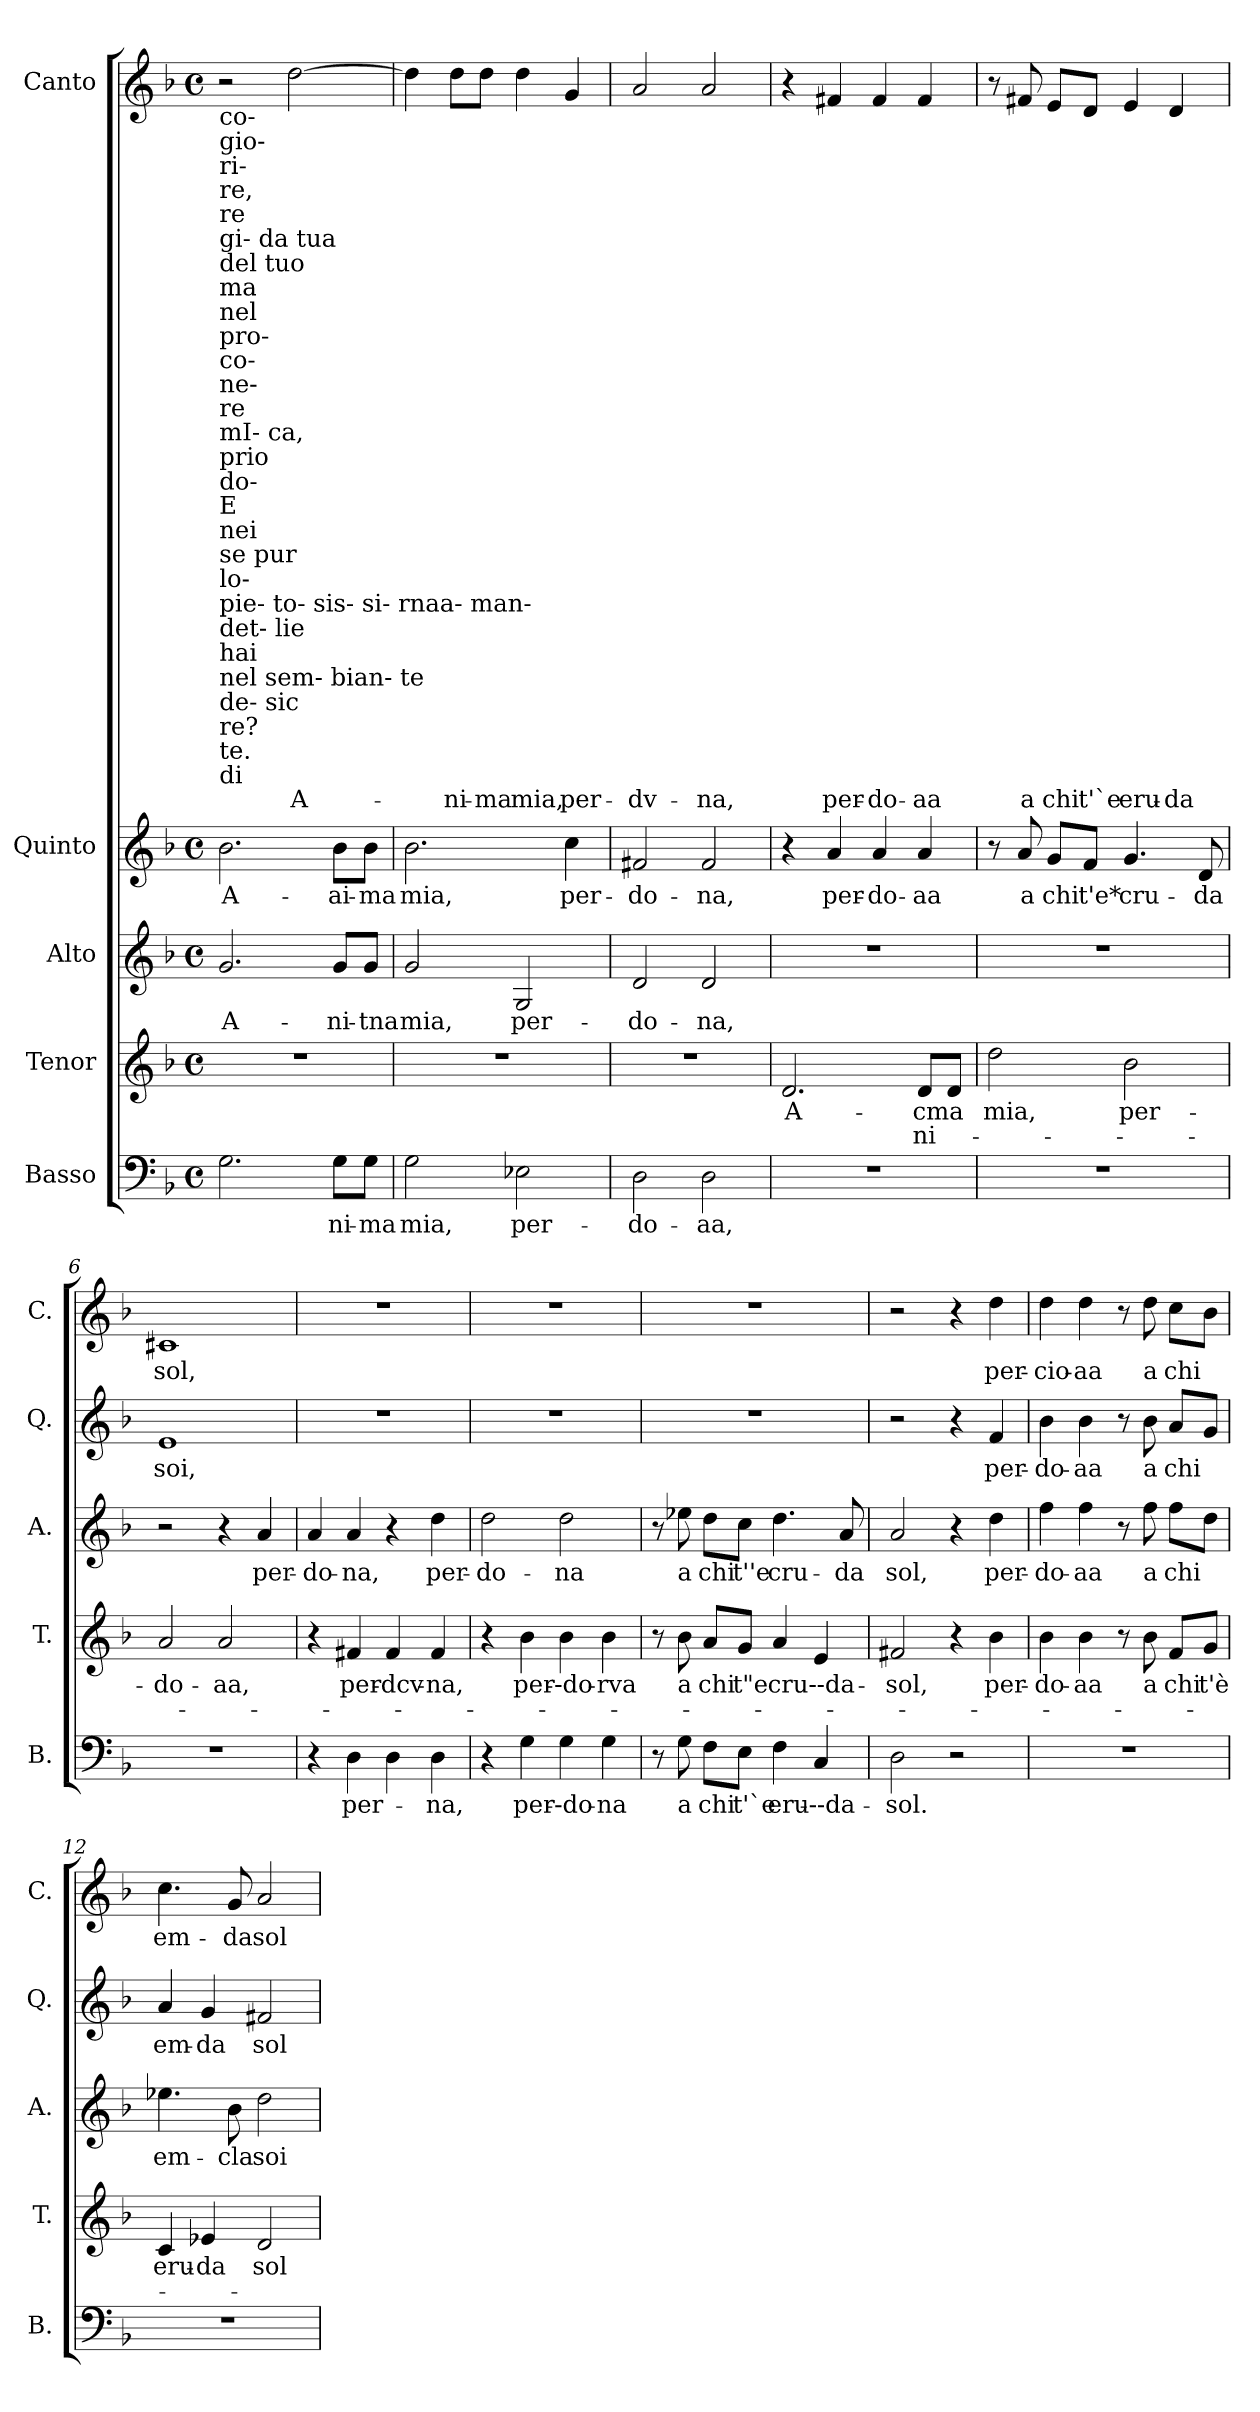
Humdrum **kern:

**kern	**text	**kern	**text	**text	**kern	**text	**kern	**text	**kern	**text
*part5	*part5	*part4	*part4	*part4	*part3	*part3	*part2	*part2	*part1	*part1
*staff5	*staff5	*staff4	*staff4	*staff4	*staff3	*staff3	*staff2	*staff2	*staff1	*staff1
*I"Basso	*	*I"Tenor	*	*	*I"Alto	*	*I"Quinto	*	*I"Canto	*
*I'B.	*	*I'T.	*	*	*I'A.	*	*I'Q.	*	*I'C.	*
*clefF4	*	*clefG2	*	*	*clefG2	*	*clefG2	*	*clefG2	*
*k[b-]	*	*k[b-]	*	*	*k[b-]	*	*k[b-]	*	*k[b-]	*
*F:	*	*F:	*	*	*F:	*	*F:	*	*F:	*
*M4/4	*	*M4/4	*	*	*M4/4	*	*M4/4	*	*M4/4	*
*met(c)	*	*met(c)	*	*	*met(c)	*	*met(c)	*	*met(c)	*
=1	=1	=1	=1	=1	=1	=1	=1	=1	=1	=1
!	!	!	!	!	!	!	!	!	!LO:TX:b:t=co-	!
!	!	!	!	!	!	!	!	!	!LO:TX:b:t=gio-	!
!	!	!	!	!	!	!	!	!	!LO:TX:b:t=ri-	!
!	!	!	!	!	!	!	!	!	!LO:TX:b:t=re,	!
!	!	!	!	!	!	!	!	!	!LO:TX:b:t=re	!
!	!	!	!	!	!	!	!	!	!LO:TX:b:t=gi- da tua	!
!	!	!	!	!	!	!	!	!	!LO:TX:b:t=del tuo	!
!	!	!	!	!	!	!	!	!	!LO:TX:b:t=ma	!
!	!	!	!	!	!	!	!	!	!LO:TX:b:t=nel	!
!	!	!	!	!	!	!	!	!	!LO:TX:b:t=pro-	!
!	!	!	!	!	!	!	!	!	!LO:TX:b:t=co-	!
!	!	!	!	!	!	!	!	!	!LO:TX:b:t=ne-	!
!	!	!	!	!	!	!	!	!	!LO:TX:b:t=re	!
!	!	!	!	!	!	!	!	!	!LO:TX:b:t=mI- ca,	!
!	!	!	!	!	!	!	!	!	!LO:TX:b:t=prio	!
!	!	!	!	!	!	!	!	!	!LO:TX:b:t=do-	!
!	!	!	!	!	!	!	!	!	!LO:TX:b:t=E	!
!	!	!	!	!	!	!	!	!	!LO:TX:b:t=nei	!
!	!	!	!	!	!	!	!	!	!LO:TX:b:t=se pur	!
!	!	!	!	!	!	!	!	!	!LO:TX:b:t=lo-	!
!	!	!	!	!	!	!	!	!	!LO:TX:b:t=pie- to- sis- si- rnaa- man-	!
!	!	!	!	!	!	!	!	!	!LO:TX:b:t=det- lie	!
!	!	!	!	!	!	!	!	!	!LO:TX:b:t=hai	!
!	!	!	!	!	!	!	!	!	!LO:TX:b:t=nel sem- bian- te	!
!	!	!	!	!	!	!	!	!	!LO:TX:b:t=de- sic	!
!	!	!	!	!	!	!	!	!	!LO:TX:b:t=re?	!
!	!	!	!	!	!	!	!	!	!LO:TX:b:t=te.	!
!	!	!	!	!	!	!	!	!	!LO:TX:b:t=di	!
!	!	!	!	!	!	!LO:LY:b	!	!LO:LY:b	!	!
2.G\	.	1r	.	.	2.g/	-A-	2.b-\	-A-	2r	.
!	!	!	!	!	!	!	!	!	!	!LO:LY:b
.	.	.	.	.	.	.	.	.	[2dd\	-A-
!	!LO:LY:b	!	!	!	!	!LO:LY:b	!	!LO:LY:b	!	!
8G\L	-ni-	.	.	.	8g/L	-ni-	8b-\L	-ai-	.	.
!	!LO:LY:b	!	!	!	!	!LO:LY:b	!	!LO:LY:b	!	!
8G\J	-ma	.	.	.	8g/J	-tna	8b-\J	-ma	.	.
=2	=2	=2	=2	=2	=2	=2	=2	=2	=2	=2
!	!LO:LY:b	!	!	!	!	!LO:LY:b	!	!LO:LY:b	!	!
2G\	-mia,	1r	.	.	2g/	-mia,	2.b-\	-mia,	4dd\]	.
!	!	!	!	!	!	!	!	!	!	!LO:LY:b
.	.	.	.	.	.	.	.	.	8dd\L	-ni-
!	!	!	!	!	!	!	!	!	!	!LO:LY:b
.	.	.	.	.	.	.	.	.	8dd\J	-ma
!	!LO:LY:b	!	!	!	!	!LO:LY:b	!	!	!	!LO:LY:b
2E-X\	-per-	.	.	.	2G/	-per-	.	.	4dd\	-mia,
!	!	!	!	!	!	!	!	!LO:LY:b	!	!LO:LY:b
.	.	.	.	.	.	.	4cc\	-per-	4g/	-per-
=3	=3	=3	=3	=3	=3	=3	=3	=3	=3	=3
!	!LO:LY:b	!	!	!	!	!LO:LY:b	!	!LO:LY:b	!	!LO:LY:b
2D\	-do-	1r	.	.	2d/	-do-	2f#X/	-do-	2a/	-dv-
!	!LO:LY:b	!	!	!	!	!LO:LY:b	!	!LO:LY:b	!	!LO:LY:b
2D\	-aa,	.	.	.	2d/	-na,	2f#/	-na,	2a/	-na,
=4	=4	=4	=4	=4	=4	=4	=4	=4	=4	=4
!	!	!	!LO:LY:b	!	!	!	!	!	!	!
1r	.	2.d/	-A-	.	1r	.	4r	.	4r	.
!	!	!	!	!	!	!	!	!LO:LY:b	!	!LO:LY:b
.	.	.	.	.	.	.	4a/	-per-	4f#X/	-per-
!	!	!	!	!	!	!	!	!LO:LY:b	!	!LO:LY:b
.	.	.	.	.	.	.	4a/	-do-	4f#/	-do-
!	!	!	!LO:LY:b	!LO:LY:b	!	!	!	!LO:LY:b	!	!LO:LY:b
.	.	8d/L	-cma	-ni-	.	.	4a/	-aa	4f#/	-aa
.	.	8d/J	.	.	.	.	.	.	.	.
=5	=5	=5	=5	=5	=5	=5	=5	=5	=5	=5
!	!	!	!LO:LY:b	!	!	!	!	!	!	!
1r	.	2dd\	-mia,	.	1r	.	8r	.	8r	.
!	!	!	!	!	!	!	!	!LO:LY:b	!	!LO:LY:b
.	.	.	.	.	.	.	8a/	-a	8f#X/	-a
!	!	!	!	!	!	!	!	!LO:LY:b	!	!LO:LY:b
.	.	.	.	.	.	.	8g/L	-chi	8e/L	-chi
!	!	!	!	!	!	!	!	!LO:LY:b	!	!LO:LY:b
.	.	.	.	.	.	.	8f/J	-t'e*	8d/J	-t'`e
!	!	!	!LO:LY:b	!	!	!	!	!LO:LY:b	!	!LO:LY:b
.	.	2b-\	-per-	.	.	.	4.g/	-cru-	4e/	-eru-
!	!	!	!	!	!	!	!	!	!	!LO:LY:b
.	.	.	.	.	.	.	.	.	4d/	-da
!	!	!	!	!	!	!	!	!LO:LY:b	!	!
.	.	.	.	.	.	.	8d/	-da	.	.
=6	=6	=6	=6	=6	=6	=6	=6	=6	=6	=6
!	!	!	!LO:LY:b	!	!	!	!	!LO:LY:b	!	!LO:LY:b
1r	.	2a/	-do-	.	2r	.	1e	-soi,	1c#X	-sol,
!	!	!	!LO:LY:b	!	!	!	!	!	!	!
.	.	2a/	-aa,	.	4r	.	.	.	.	.
!	!	!	!	!	!	!LO:LY:b	!	!	!	!
.	.	.	.	.	4a/	-per-	.	.	.	.
!!LO:LB:g=z
=7	=7	=7	=7	=7	=7	=7	=7	=7	=7	=7
!	!	!	!	!	!	!LO:LY:b	!	!	!	!
4r	.	4r	.	.	4a/	-do--	1r	.	1r	.
!	!LO:LY:b	!	!LO:LY:b	!	!	!LO:LY:b	!	!	!	!
4D\	-per-	4f#X/	-per--	.	4a/	-na,	.	.	.	.
!	!	!	!LO:LY:b	!	!	!	!	!	!	!
4D\	.	4f#/	-dcv-	.	4r	.	.	.	.	.
!	!LO:LY:b	!	!LO:LY:b	!	!	!LO:LY:b	!	!	!	!
4D\	-na,	4f#/	-na,	.	4dd\	-per-	.	.	.	.
=8	=8	=8	=8	=8	=8	=8	=8	=8	=8	=8
!	!	!	!	!	!	!LO:LY:b	!	!	!	!
4r	.	4r	.	.	2dd\	-do-	1r	.	1r	.
!	!LO:LY:b	!	!LO:LY:b	!	!	!	!	!	!	!
4G\	-per-	4b-\	-per-	.	.	.	.	.	.	.
!	!LO:LY:b	!	!LO:LY:b	!	!	!LO:LY:b	!	!	!	!
4G\	--do-	4b-\	--do-	.	2dd\	-na	.	.	.	.
!	!LO:LY:b	!	!LO:LY:b	!	!	!	!	!	!	!
4G\	-na	4b-\	-rva	.	.	.	.	.	.	.
=9	=9	=9	=9	=9	=9	=9	=9	=9	=9	=9
8r	.	8r	.	.	8r	.	1r	.	1r	.
!	!LO:LY:b	!	!LO:LY:b	!	!	!LO:LY:b	!	!	!	!
8G\	-a	8b-\	-a	.	8ee-X\	-a	.	.	.	.
!	!LO:LY:b	!	!LO:LY:b	!	!	!LO:LY:b	!	!	!	!
8F\L	-chi	8a/L	-chi	.	8dd\L	-chi	.	.	.	.
!	!LO:LY:b	!	!LO:LY:b	!	!	!LO:LY:b	!	!	!	!
8E\J	-t'`e	8g/J	-t"e	.	8cc\J	-t''e	.	.	.	.
!	!LO:LY:b	!	!LO:LY:b	!	!	!LO:LY:b	!	!	!	!
4F\	-eru-	4a/	-cru--da-	.	4.dd\	-cru-	.	.	.	.
!	!LO:LY:b	!	!	!	!	!	!	!	!	!
4C/	---da-	4e/	.	.	.	.	.	.	.	.
!	!	!	!	!	!	!LO:LY:b	!	!	!	!
.	.	.	.	.	8a/	-da	.	.	.	.
=10	=10	=10	=10	=10	=10	=10	=10	=10	=10	=10
!	!LO:LY:b	!	!LO:LY:b	!	!	!LO:LY:b	!	!	!	!
2D\	-sol.	2f#X/	-sol,	.	2a/	-sol,	2r	.	2r	.
2r	.	4r	.	.	4r	.	4r	.	4r	.
!	!	!	!LO:LY:b	!	!	!LO:LY:b	!	!LO:LY:b	!	!LO:LY:b
.	.	4b-\	-per-	.	4dd\	-per-	4f/	-per-	4dd\	-per-
=11	=11	=11	=11	=11	=11	=11	=11	=11	=11	=11
!	!	!	!LO:LY:b	!	!	!LO:LY:b	!	!LO:LY:b	!	!LO:LY:b
1r	.	4b-\	-do-	.	4ff\	-do-	4b-\	-do-	4dd\	-cio-
!	!	!	!LO:LY:b	!	!	!LO:LY:b	!	!LO:LY:b	!	!LO:LY:b
.	.	4b-\	-aa	.	4ff\	-aa	4b-\	-aa	4dd\	-aa
.	.	8r	.	.	8r	.	8r	.	8r	.
!	!	!	!LO:LY:b	!	!	!LO:LY:b	!	!LO:LY:b	!	!LO:LY:b
.	.	8b-\	-a	.	8ff\	-a	8b-\	-a	8dd\	-a
!	!	!	!LO:LY:b	!	!	!LO:LY:b	!	!LO:LY:b	!	!LO:LY:b
.	.	8f/L	-chi	.	8ff\L	-chi	8a/L	-chi	8cc\L	-chi
!	!	!	!LO:LY:b	!	!	!	!	!	!	!
.	.	8g/J	-t'è	.	8dd\J	.	8g/J	.	8b-\J	.
=12	=12	=12	=12	=12	=12	=12	=12	=12	=12	=12
!	!	!	!LO:LY:b	!	!	!LO:LY:b	!	!LO:LY:b	!	!LO:LY:b
1r	.	4c/	-eru-	.	4.ee-X\	-em-	4a/	-em-	4.cc\	-em-
!	!	!	!LO:LY:b	!	!	!	!	!LO:LY:b	!	!
.	.	4e-X/	-da	.	.	.	4g/	-da	.	.
!	!	!	!	!	!	!LO:LY:b	!	!	!	!LO:LY:b
.	.	.	.	.	8b-\	-cla	.	.	8g/	-da
!	!	!	!LO:LY:b	!	!	!LO:LY:b	!	!LO:LY:b	!	!LO:LY:b
.	.	2d/	-sol	.	2dd\	-soi	2f#X/	-sol	2a/	-sol
=	=	=	=	=	=	=	=	=	=	=
*-	*-	*-	*-	*-	*-	*-	*-	*-	*-	*-
